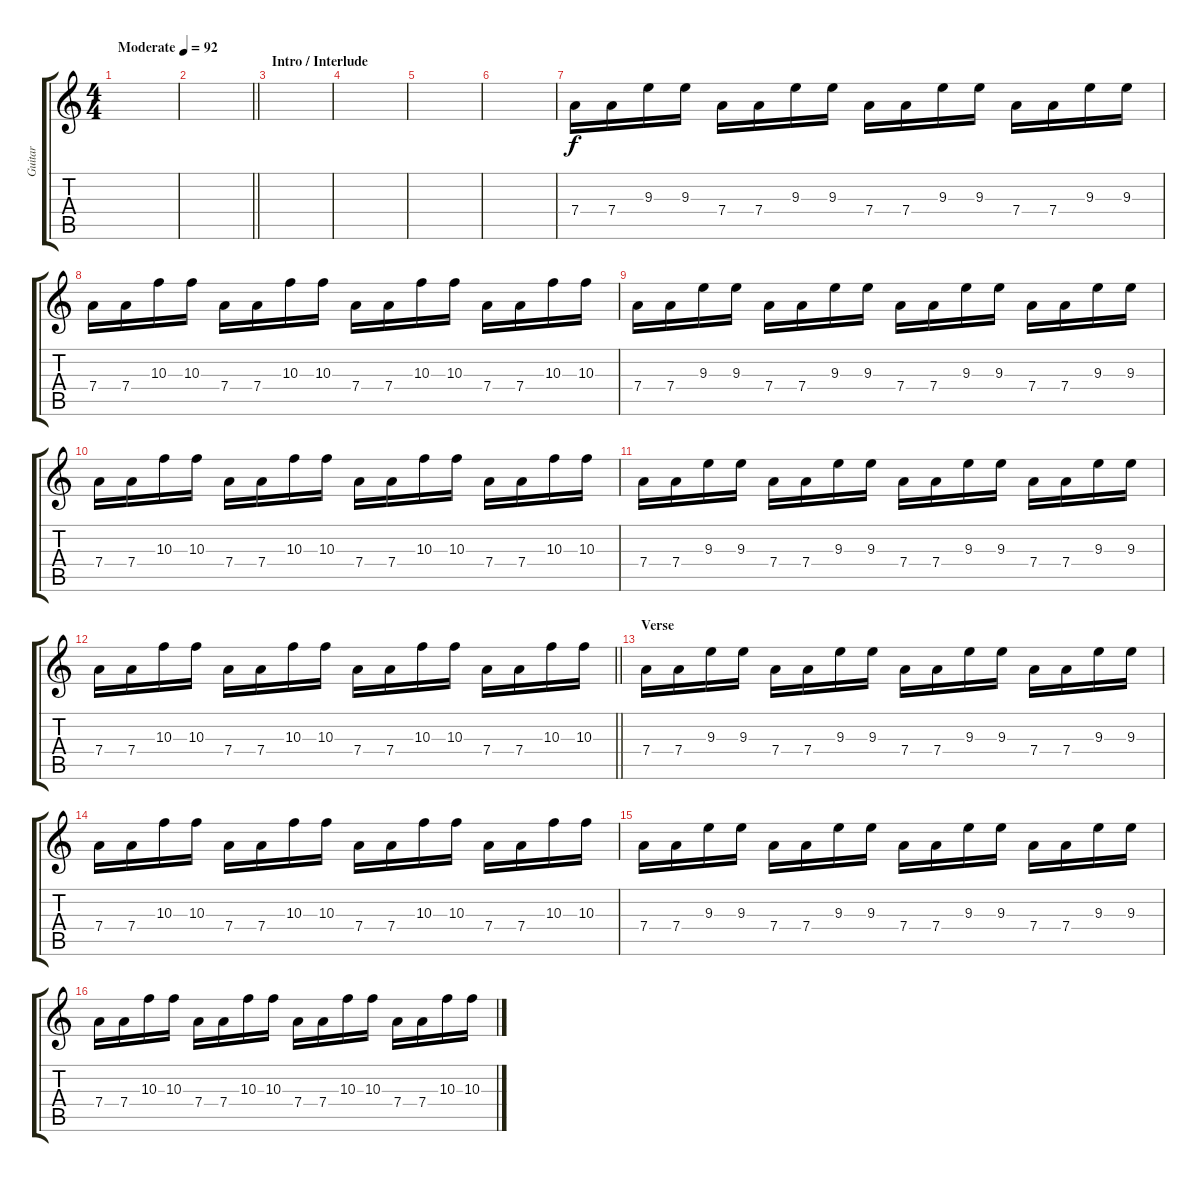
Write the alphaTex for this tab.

\track ("Guitar" "Guitar") {instrument overdrivenguitar}
\staff {score tabs}
\tuning (E4 B3 G3 D3 A2 E2) {hide}
\ts (4 4)
\tempo (92 "Moderate")
\clef g2
\ks c
|
\barLineRight lightlight
|
\section ("" "Intro / Interlude")
|
|
|
|
7.4.16{volume 9} 7.4.16 9.3.16 9.3.16 7.4.16 7.4.16 9.3.16 9.3.16 7.4.16 7.4.16 9.3.16 9.3.16 7.4.16 7.4.16 9.3.16 9.3.16 |
7.4.16 7.4.16 10.3.16 10.3.16 7.4.16 7.4.16 10.3.16 10.3.16 7.4.16 7.4.16 10.3.16 10.3.16 7.4.16 7.4.16 10.3.16 10.3.16 |
7.4.16 7.4.16 9.3.16 9.3.16 7.4.16 7.4.16 9.3.16 9.3.16 7.4.16 7.4.16 9.3.16 9.3.16 7.4.16 7.4.16 9.3.16 9.3.16 |
7.4.16 7.4.16 10.3.16 10.3.16 7.4.16 7.4.16 10.3.16 10.3.16 7.4.16 7.4.16 10.3.16 10.3.16 7.4.16 7.4.16 10.3.16 10.3.16 |
7.4.16 7.4.16 9.3.16 9.3.16 7.4.16 7.4.16 9.3.16 9.3.16 7.4.16 7.4.16 9.3.16 9.3.16 7.4.16 7.4.16 9.3.16 9.3.16 |
\barLineRight lightlight
7.4.16 7.4.16 10.3.16 10.3.16 7.4.16 7.4.16 10.3.16 10.3.16 7.4.16 7.4.16 10.3.16 10.3.16 7.4.16 7.4.16 10.3.16 10.3.16 |
\section ("" "Verse")
7.4.16 7.4.16 9.3.16 9.3.16 7.4.16 7.4.16 9.3.16 9.3.16 7.4.16 7.4.16 9.3.16 9.3.16 7.4.16 7.4.16 9.3.16 9.3.16 |
7.4.16 7.4.16 10.3.16 10.3.16 7.4.16 7.4.16 10.3.16 10.3.16 7.4.16 7.4.16 10.3.16 10.3.16 7.4.16 7.4.16 10.3.16 10.3.16 |
7.4.16 7.4.16 9.3.16 9.3.16 7.4.16 7.4.16 9.3.16 9.3.16 7.4.16 7.4.16 9.3.16 9.3.16 7.4.16 7.4.16 9.3.16 9.3.16 |
7.4.16 7.4.16 10.3.16 10.3.16 7.4.16 7.4.16 10.3.16 10.3.16 7.4.16 7.4.16 10.3.16 10.3.16 7.4.16 7.4.16 10.3.16 10.3.16
